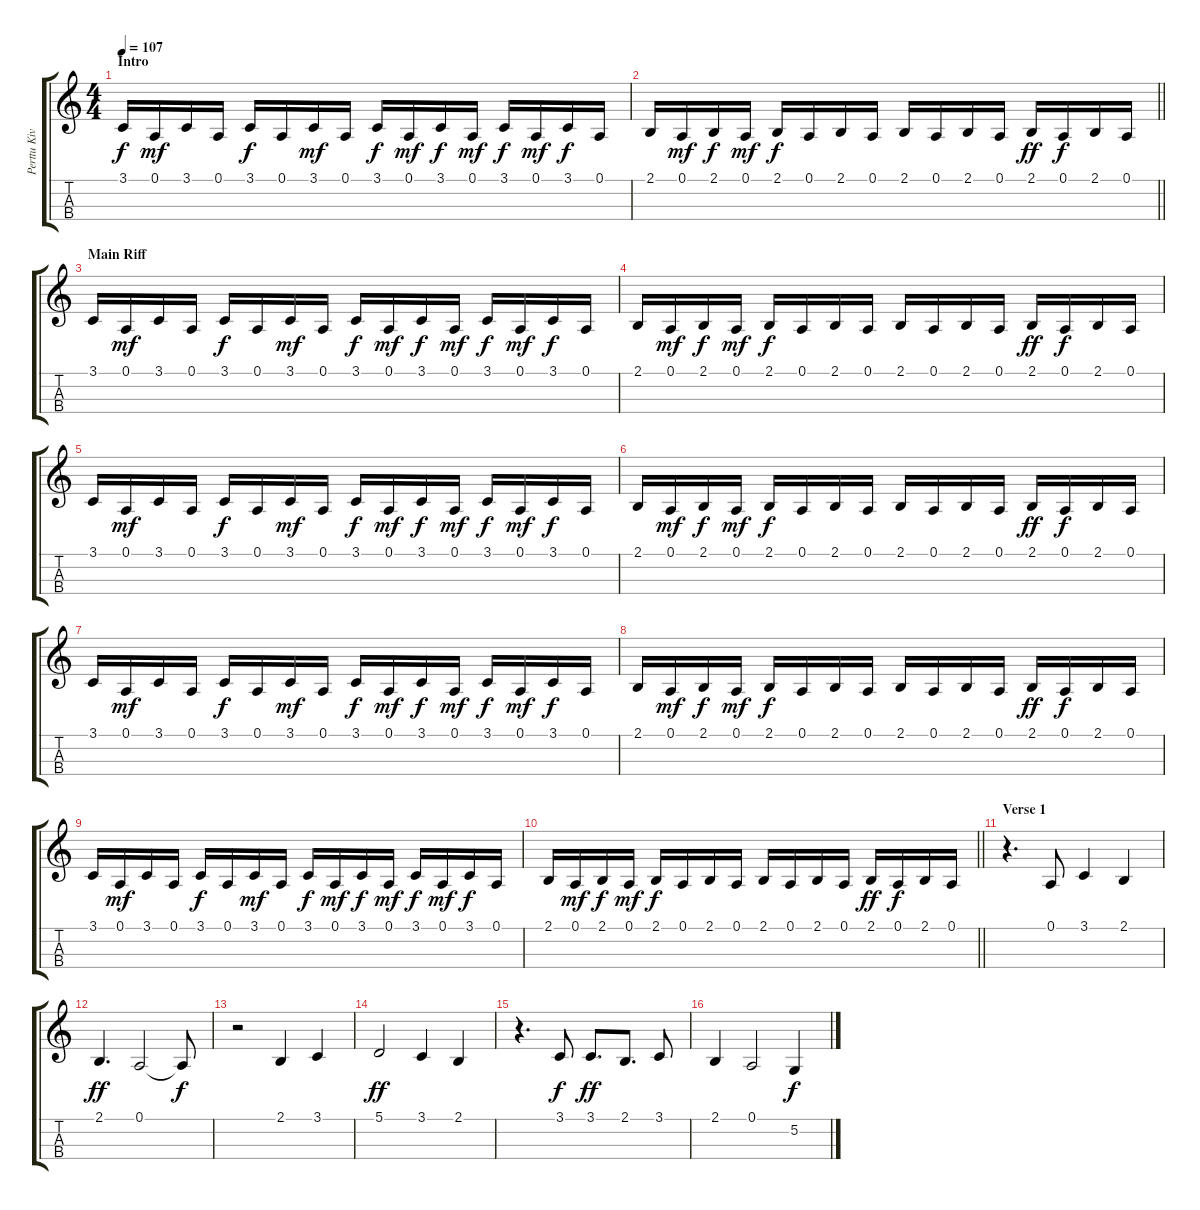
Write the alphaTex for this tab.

\track ("Perttu Kivilaakso" "Perttu Kiv") {instrument cello}
\staff {score tabs}
\tuning (A3 D3 G2 C2) {hide}
\ts (4 4)
\section ("" "Intro")
\tempo 107
\clef g2
\ks c
3.1.16{dy f balance 16 instrument cello} 0.1.16{dy mf} 3.1.16{balance 15} 0.1.16 3.1.16{dy f balance 14} 0.1.16 3.1.16{dy mf balance 13} 0.1.16 3.1.16{dy f balance 12} 0.1.16{dy mf} 3.1.16{dy f balance 10} 0.1.16{dy mf} 3.1.16{dy f balance 9} 0.1.16{dy mf} 3.1.16{dy f balance 8} 0.1.16 |
\barLineRight lightlight
2.1.16{balance 0} 0.1.16{dy mf} 2.1.16{dy f balance 2} 0.1.16{dy mf} 2.1.16{dy f balance 3} 0.1.16 2.1.16{balance 4} 0.1.16 2.1.16{balance 5} 0.1.16 2.1.16{balance 6} 0.1.16 2.1.16{dy ff balance 7} 0.1.16{dy f} 2.1.16{balance 8} 0.1.16 |
\section ("" "Main Riff")
3.1.16 0.1.16{dy mf} 3.1.16 0.1.16 3.1.16{dy f} 0.1.16 3.1.16{dy mf} 0.1.16 3.1.16{dy f} 0.1.16{dy mf} 3.1.16{dy f} 0.1.16{dy mf} 3.1.16{dy f} 0.1.16{dy mf} 3.1.16{dy f} 0.1.16 |
2.1.16 0.1.16{dy mf} 2.1.16{dy f} 0.1.16{dy mf} 2.1.16{dy f} 0.1.16 2.1.16 0.1.16 2.1.16 0.1.16 2.1.16 0.1.16 2.1.16{dy ff} 0.1.16{dy f} 2.1.16 0.1.16 |
3.1.16 0.1.16{dy mf} 3.1.16 0.1.16 3.1.16{dy f} 0.1.16 3.1.16{dy mf} 0.1.16 3.1.16{dy f} 0.1.16{dy mf} 3.1.16{dy f} 0.1.16{dy mf} 3.1.16{dy f} 0.1.16{dy mf} 3.1.16{dy f} 0.1.16 |
2.1.16 0.1.16{dy mf} 2.1.16{dy f} 0.1.16{dy mf} 2.1.16{dy f} 0.1.16 2.1.16 0.1.16 2.1.16 0.1.16 2.1.16 0.1.16 2.1.16{dy ff} 0.1.16{dy f} 2.1.16 0.1.16 |
3.1.16 0.1.16{dy mf} 3.1.16 0.1.16 3.1.16{dy f} 0.1.16 3.1.16{dy mf} 0.1.16 3.1.16{dy f} 0.1.16{dy mf} 3.1.16{dy f} 0.1.16{dy mf} 3.1.16{dy f} 0.1.16{dy mf} 3.1.16{dy f} 0.1.16 |
2.1.16 0.1.16{dy mf} 2.1.16{dy f} 0.1.16{dy mf} 2.1.16{dy f} 0.1.16 2.1.16 0.1.16 2.1.16 0.1.16 2.1.16 0.1.16 2.1.16{dy ff} 0.1.16{dy f} 2.1.16 0.1.16 |
3.1.16 0.1.16{dy mf} 3.1.16 0.1.16 3.1.16{dy f} 0.1.16 3.1.16{dy mf} 0.1.16 3.1.16{dy f} 0.1.16{dy mf} 3.1.16{dy f} 0.1.16{dy mf} 3.1.16{dy f} 0.1.16{dy mf} 3.1.16{dy f} 0.1.16 |
\barLineRight lightlight
2.1.16 0.1.16{dy mf} 2.1.16{dy f} 0.1.16{dy mf} 2.1.16{dy f} 0.1.16 2.1.16 0.1.16 2.1.16 0.1.16 2.1.16 0.1.16 2.1.16{dy ff} 0.1.16{dy f} 2.1.16 0.1.16 |
\section ("" "Verse 1")
r.4{d} 0.1.8 3.1.4 2.1.4 |
2.1.4{d dy ff} 0.1.2 0.1{t}.8{dy f} |
r.2 2.1.4 3.1.4 |
5.1.2{dy ff} 3.1.4 2.1.4 |
r.4{d} 3.1.8{dy f} 3.1.8{d dy ff} 2.1.8{d} 3.1.8 |
2.1.4 0.1.2 5.2.4{dy f}
